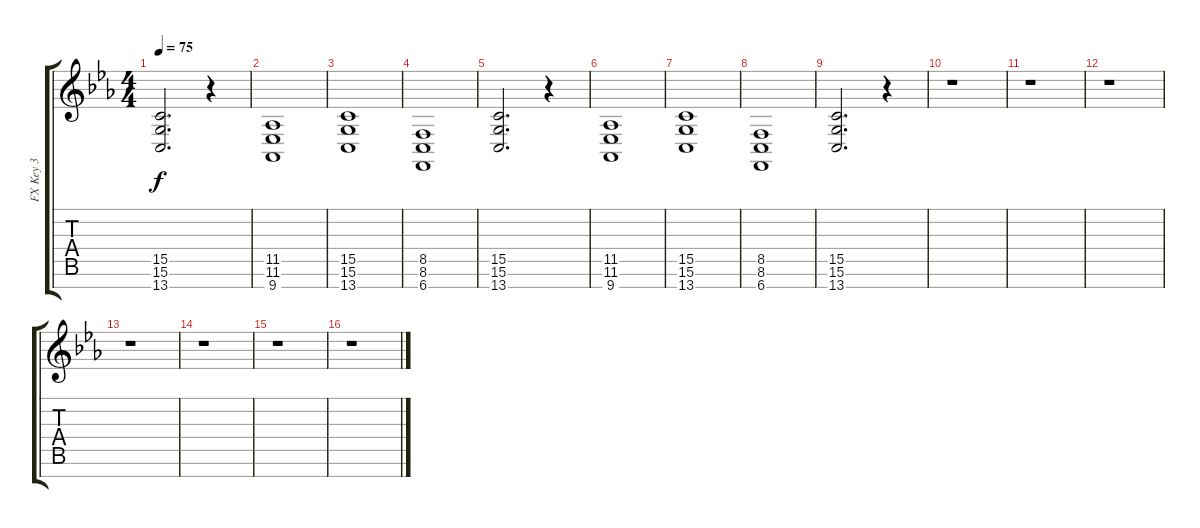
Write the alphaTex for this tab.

\track ("FX Key 3" "FX Key 3") {instrument lead1square}
\staff {score tabs}
\tuning (E4 B3 G3 D3 A2 E2 B1) {hide}
\ts (4 4)
\tempo 75
\clef g2
\ks eb
(15.5 15.6 13.7).2{d dy f} r.4 |
(11.5 11.6 9.7).1 |
(15.5 15.6 13.7).1 |
(8.5 8.6 6.7).1 |
(15.5 15.6 13.7).2{d} r.4 |
(11.5 11.6 9.7).1 |
(15.5 15.6 13.7).1 |
(8.5 8.6 6.7).1 |
(15.5 15.6 13.7).2{d} r.4 |
r.1 |
r.1 |
r.1 |
r.1 |
r.1 |
r.1 |
r.1
